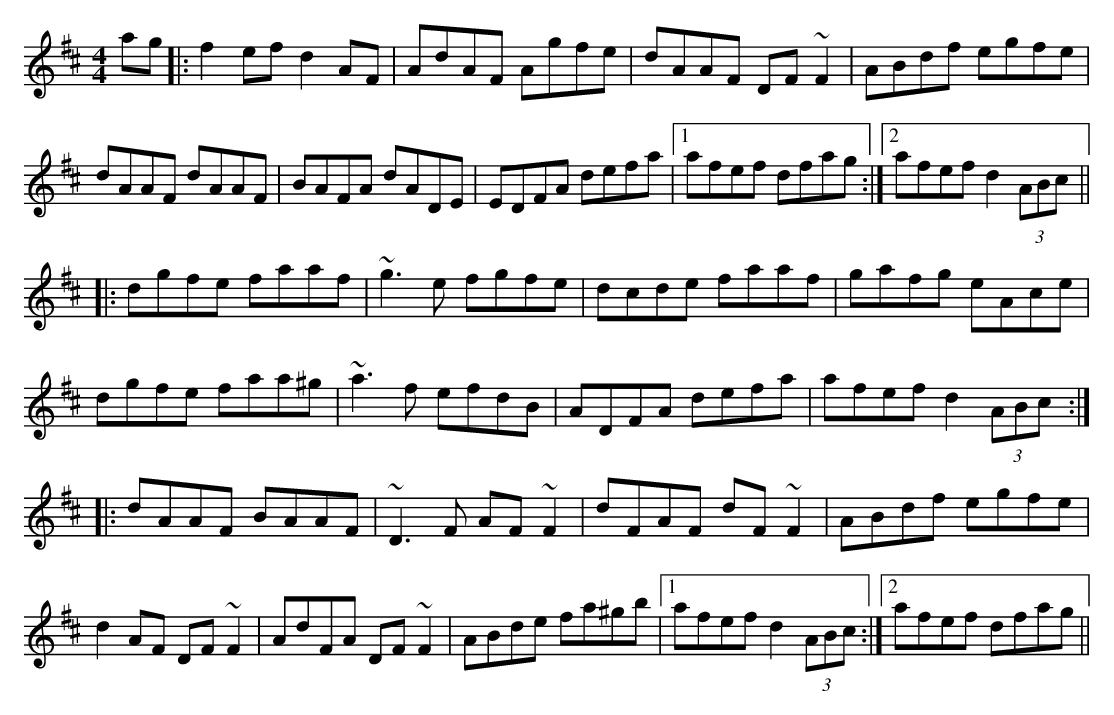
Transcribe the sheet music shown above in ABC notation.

X:1
M:4/4
K:D
ag|:f2ef d2AF|AdAF Agfe|dAAF DF~F2|ABdf egfe|
dAAF dAAF|BAFA dADE|EDFA defa|1 afef dfag:|2 afef d2(3ABc||
|:dgfe faaf|~g3e fgfe|dcde faaf|gafg eAce|
dgfe faa^g|~a3f efdB|ADFA defa|afef d2 (3ABc:|
|:dAAF BAAF|~D3F AF~F2|dFAF dF~F2|ABdf egfe|
d2AF DF~F2|AdFA DF~F2|ABde fa^gb|1 afef d2 (3ABc:|2 afef dfag||
